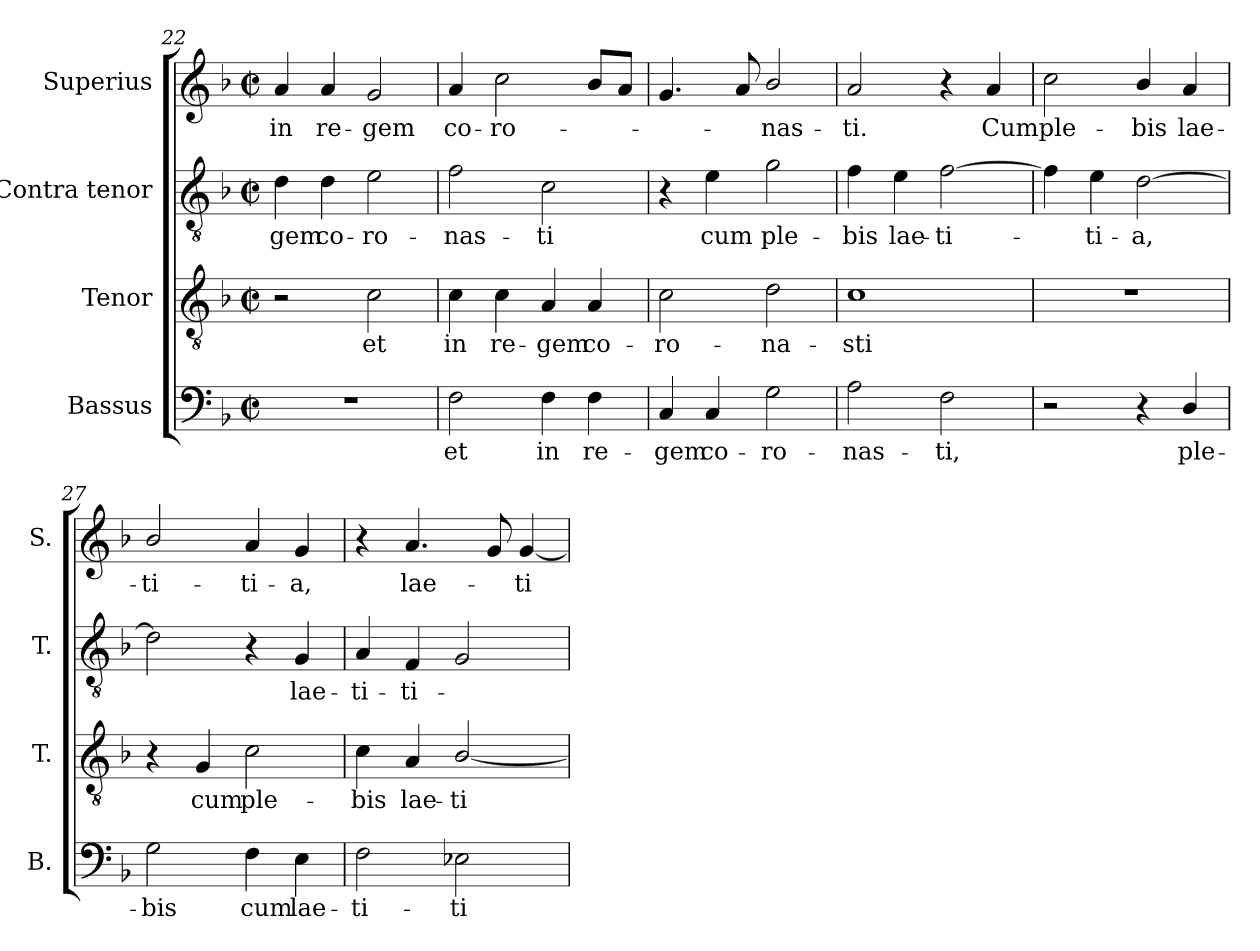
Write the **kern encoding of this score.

**kern	**text	**kern	**text	**kern	**text	**kern	**text
*part4	*part4	*part3	*part3	*part2	*part2	*part1	*part1
*staff4	*staff4	*staff3	*staff3	*staff2	*staff2	*staff1	*staff1
*I"Bassus	*	*I"Tenor	*	*I"Contra tenor	*	*I"Superius	*
*I'B.	*	*I'T.	*	*I'T.	*	*I'S.	*
*clefF4	*	*clefGv2	*	*clefGv2	*	*clefG2	*
*	*	*ITrd7c12	*	*ITrd7c12	*	*	*
*k[b-]	*	*k[b-]	*	*k[b-]	*	*k[b-]	*
*F:	*	*F:	*	*F:	*	*F:	*
*M2/2	*	*M2/2	*	*M2/2	*	*M2/2	*
*met(c|)	*	*met(c|)	*	*met(c|)	*	*met(c|)	*
=22	=22	=22	=22	=22	=22	=22	=22
!	!	!	!	!	!LO:LY:b:color=#000000	!	!
!	!	!	!	!	!	!	!LO:LY:b:color=#000000
1r	.	2r	.	4Di\	-gem	4ai/	in
!	!	!	!	!	!LO:LY:b:color=#000000	!	!
!	!	!	!	!	!	!	!LO:LY:b:color=#000000
.	.	.	.	4Di\	co-	4ai/	re-
!	!	!	!LO:LY:b:color=#000000	!	!	!	!
!	!	!	!	!	!LO:LY:b:color=#000000	!	!
!	!	!	!	!	!	!	!LO:LY:b:color=#000000
.	.	2Ci\	et	2Ei\	-ro-	2gi/	-gem
=23	=23	=23	=23	=23	=23	=23	=23
!	!LO:LY:b:color=#000000	!	!	!	!	!	!
!	!	!	!LO:LY:b:color=#000000	!	!	!	!
!	!	!	!	!	!LO:LY:b:color=#000000	!	!
!	!	!	!	!	!	!	!LO:LY:b:color=#000000
2Fi\	et	4Ci\	in	2Fi\	-nas-	4ai/	co-
!	!	!	!LO:LY:b:color=#000000	!	!	!	!
!	!	!	!	!	!	!	!LO:LY:b:color=#000000
.	.	4Ci\	re-	.	.	2cci\	-ro-
!	!LO:LY:b:color=#000000	!	!	!	!	!	!
!	!	!	!LO:LY:b:color=#000000	!	!	!	!
!	!	!	!	!	!LO:LY:b:color=#000000	!	!
4Fi\	in	4AAi/	-gem	2Ci\	-ti	.	.
!	!LO:LY:b:color=#000000	!	!	!	!	!	!
!	!	!	!LO:LY:b:color=#000000	!	!	!	!
4Fi\	re-	4AAi/	co-	.	.	8b-i/L	.
.	.	.	.	.	.	8ai/J	.
=24	=24	=24	=24	=24	=24	=24	=24
!	!LO:LY:b:color=#000000	!	!	!	!	!	!
!	!	!	!LO:LY:b:color=#000000	!	!	!	!
4Ci/	-gem	2Ci\	-ro-	4r	.	4.gi/	.
!	!LO:LY:b:color=#000000	!	!	!	!	!	!
!	!	!	!	!	!LO:LY:b:color=#000000	!	!
4Ci/	co-	.	.	4Ei\	cum	.	.
.	.	.	.	.	.	8ai/	.
!	!LO:LY:b:color=#000000	!	!	!	!	!	!
!	!	!	!LO:LY:b:color=#000000	!	!	!	!
!	!	!	!	!	!LO:LY:b:color=#000000	!	!
!	!	!	!	!	!	!	!LO:LY:b:color=#000000
2Gi\	-ro-	2Di\	-na-	2Gi\	ple-	2b-i/	-nas-
=25	=25	=25	=25	=25	=25	=25	=25
!	!LO:LY:b:color=#000000	!	!	!	!	!	!
!	!	!	!LO:LY:b:color=#000000	!	!	!	!
!	!	!	!	!	!LO:LY:b:color=#000000	!	!
!	!	!	!	!	!	!	!LO:LY:b:color=#000000
2Ai\	-nas-	1Ci	-sti	4Fi\	-bis	2ai/	-ti.
!	!	!	!	!	!LO:LY:b:color=#000000	!	!
.	.	.	.	4Ei\	lae-	.	.
!	!LO:LY:b:color=#000000	!	!	!	!	!	!
!	!	!	!	!	!LO:LY:b:color=#000000	!	!
2Fi\	-ti,	.	.	[2Fi\	-ti-	4r	.
!	!	!	!	!	!	!	!LO:LY:b:color=#000000
.	.	.	.	.	.	4ai/	Cum
=26	=26	=26	=26	=26	=26	=26	=26
!	!	!	!	!	!	!	!LO:LY:b:color=#000000
2r	.	1r	.	4Fi\]	.	2cci\	ple-
!	!	!	!	!	!LO:LY:b:color=#000000	!	!
.	.	.	.	4Ei\	-ti-	.	.
!	!	!	!	!	!LO:LY:b:color=#000000	!	!
!	!	!	!	!	!	!	!LO:LY:b:color=#000000
4r	.	.	.	[2Di\	-a,	4b-i/	-bis
!	!LO:LY:b:color=#000000	!	!	!	!	!	!
!	!	!	!	!	!	!	!LO:LY:b:color=#000000
4Di/	ple-	.	.	.	.	4ai/	lae-
=27	=27	=27	=27	=27	=27	=27	=27
!	!LO:LY:b:color=#000000	!	!	!	!	!	!
!	!	!	!	!	!	!	!LO:LY:b:color=#000000
2Gi\	-bis	4r	.	2Di\]	.	2b-i/	-ti-
!	!	!	!LO:LY:b:color=#000000	!	!	!	!
.	.	4GGi/	cum	.	.	.	.
!	!LO:LY:b:color=#000000	!	!	!	!	!	!
!	!	!	!LO:LY:b:color=#000000	!	!	!	!
!	!	!	!	!	!	!	!LO:LY:b:color=#000000
4Fi\	cum	2Ci\	ple-	4r	.	4ai/	-ti-
!	!LO:LY:b:color=#000000	!	!	!	!	!	!
!	!	!	!	!	!LO:LY:b:color=#000000	!	!
!	!	!	!	!	!	!	!LO:LY:b:color=#000000
4Ei\	lae-	.	.	4GGi/	lae-	4gi/	-a,
!!LO:LB:g=z
=28	=28	=28	=28	=28	=28	=28	=28
!	!LO:LY:b:color=#000000	!	!	!	!	!	!
!	!	!	!LO:LY:b:color=#000000	!	!	!	!
!	!	!	!	!	!LO:LY:b:color=#000000	!	!
2Fi\	-ti-	4Ci\	-bis	4AAi/	-ti-	4r	.
!	!	!	!LO:LY:b:color=#000000	!	!	!	!
!	!	!	!	!	!LO:LY:b:color=#000000	!	!
!	!	!	!	!	!	!	!LO:LY:b:color=#000000
.	.	4AAi/	lae-	4FFi/	-ti-	4.ai/	lae-
!	!LO:LY:b:color=#000000	!	!	!	!	!	!
!	!	!	!LO:LY:b:color=#000000	!	!	!	!
2E-Xi\	-ti-	[2BB-i/	-ti-	2GGi/	.	.	.
.	.	.	.	.	.	8gi/	.
!	!	!	!	!	!	!	!LO:LY:b:color=#000000
.	.	.	.	.	.	[4gi/	-ti-
=	=	=	=	=	=	=	=
*-	*-	*-	*-	*-	*-	*-	*-
